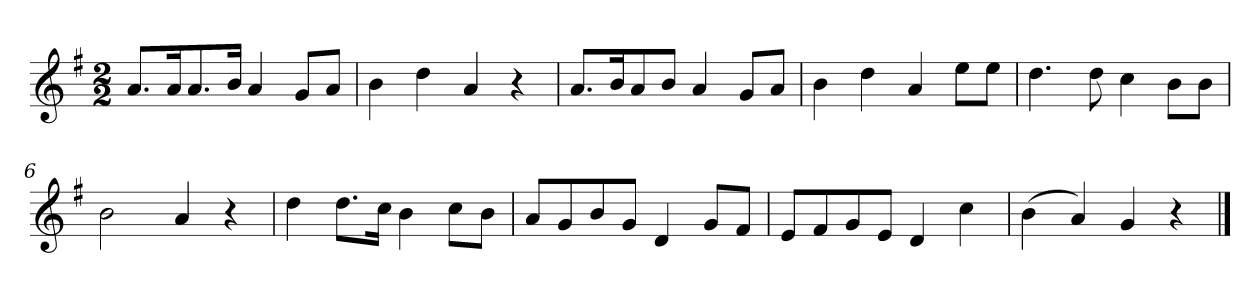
**kern
*part1
*staff1
*k[f#]
*M2/2
*MM120
=1
8.aL
16aK
8.a
16bJk
4a
8gL
8aJ
=2
4b
4dd
4a
4r
=3
8.aL
16bK
8a
8bJ
4a
8gL
8aJ
=4
4b
4dd
4a
8eeL
8eeJ
=5
4.dd
8dd
4cc
8bL
8bJ
=6
2b
4a
4r
=7
4dd
8.ddL
16ccJk
4b
8ccL
8bJ
=8
8aL
8g
8b
8gJ
4d
8gL
8f#J
=9
8eL
8f#
8g
8eJ
4d
4cc
=10
(4b
4a)
4g
4r
==
*-
